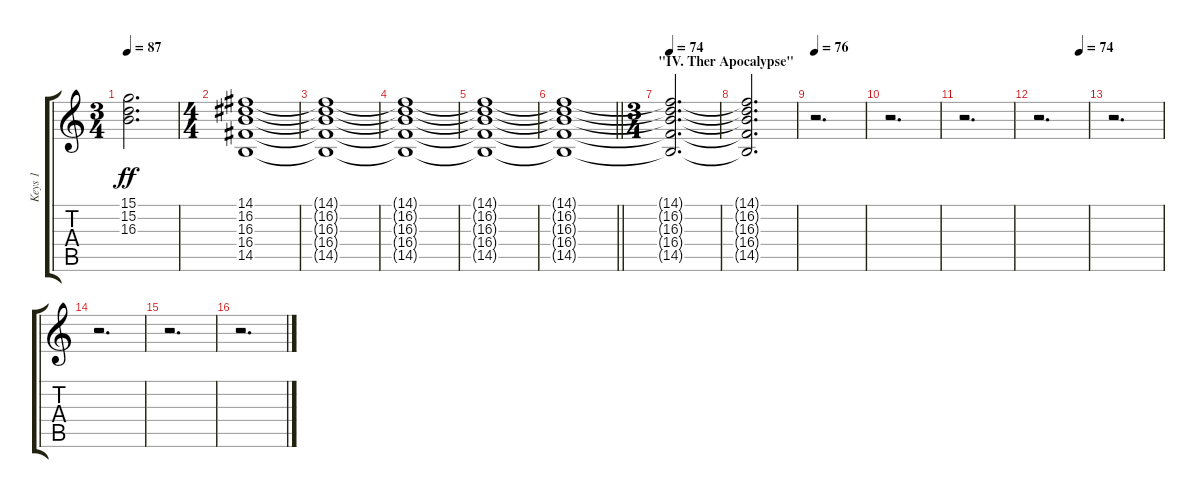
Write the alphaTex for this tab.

\track ("Keys 1" "Keys 1") {instrument rockorgan}
\staff {score tabs}
\tuning (E4 B3 G3 D3 A2 E2) {hide}
\ts (3 4)
\tempo 87
\clef g2
\ks c
(15.1 15.2 16.3).2{d dy ff} |
\ts (4 4)
(14.1 16.2 16.3 16.4 14.5).1 |
(14.1{t} 16.2{t} 16.3{t} 16.4{t} 14.5{t}).1 |
(14.1{t} 16.2{t} 16.3{t} 16.4{t} 14.5{t}).1 |
(14.1{t} 16.2{t} 16.3{t} 16.4{t} 14.5{t}).1 |
\barLineRight lightlight
(14.1{t} 16.2{t} 16.3{t} 16.4{t} 14.5{t}).1 |
\ts (3 4)
\section ("" "\"IV. Ther Apocalypse\"")
\tempo 74
(14.1{t} 16.2{t} 16.3{t} 16.4{t} 14.5{t}).2{d} |
(14.1{t} 16.2{t} 16.3{t} 16.4{t} 14.5{t}).2{d} |
\tempo 76
r.2{d} |
r.2{d} |
r.2{d} |
\tempo (74 0.8333333333333334)
r.2{d} |
r.2{d} |
r.2{d} |
r.2{d} |
r.2{d}
